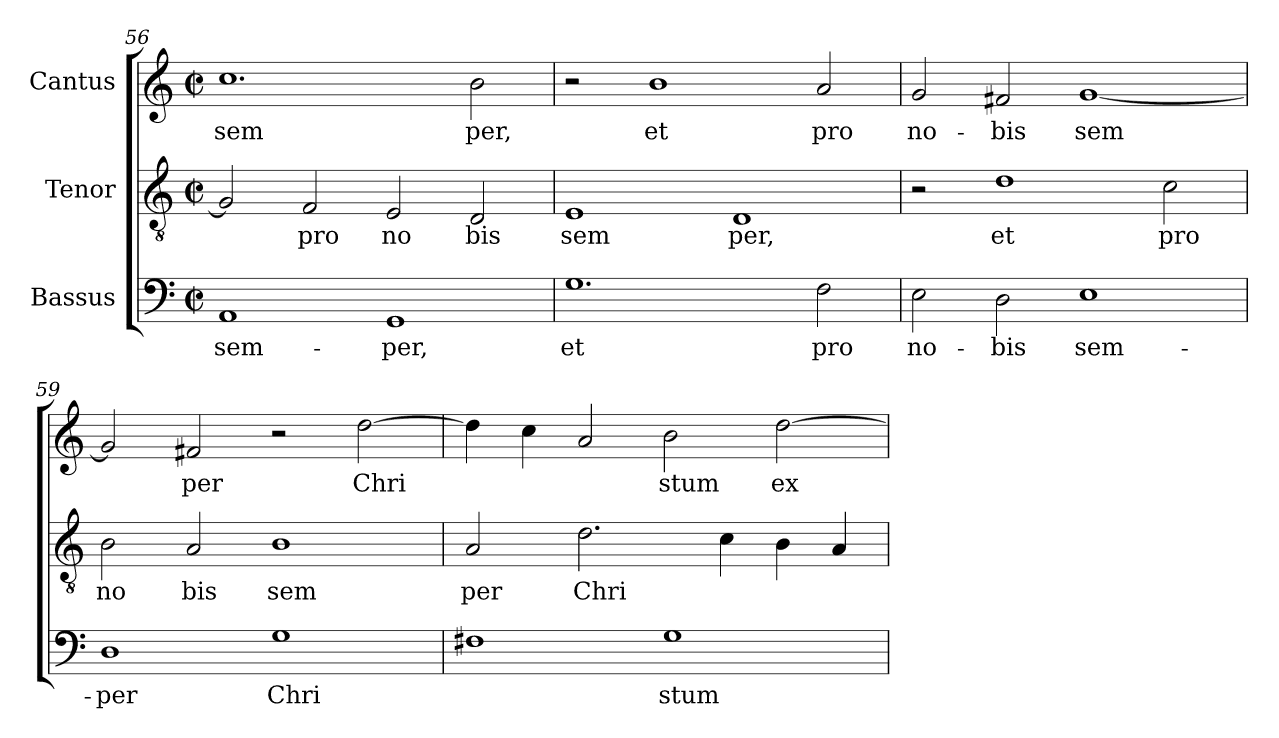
**kern	**text	**kern	**text	**kern	**text
*part3	*part3	*part2	*part2	*part1	*part1
*staff3	*staff3	*staff2	*staff2	*staff1	*staff1
*I"Bassus	*	*I"Tenor	*	*I"Cantus	*
*clefF4	*	*clefGv2	*	*clefG2	*
*k[]	*	*k[]	*	*k[]	*
*C:	*	*C:	*	*C:	*
*M2/2	*	*M2/2	*	*M2/2	*
*met(c|)	*	*met(c|)	*	*met(c|)	*
=56	=56	=56	=56	=56	=56
!	!LO:LY:b:cj	!	!LO:LY:b:cj	!	!LO:LY:b:cj
1AA	sem-	2G/]	.	1.cc	sem
!	!	!	!LO:LY:b:cj	!	!
.	.	2F/	pro	.	.
!	!LO:LY:b:cj	!	!LO:LY:b:cj	!	!
1GG	-per,	2E/	no	.	.
!	!	!	!LO:LY:b:cj	!	!LO:LY:b:cj
.	.	2D/	bis	2b\	per,
=57	=57	=57	=57	=57	=57
!	!LO:LY:b:cj	!	!LO:LY:b:cj	!	!
1.G	et	1E	sem	2r	.
!	!	!	!	!	!LO:LY:b:cj
.	.	.	.	1b	et
!	!	!	!LO:LY:b:cj	!	!
.	.	1D	per,	.	.
!	!LO:LY:b:cj	!	!	!	!LO:LY:b:cj
2F\	pro	.	.	2a/	pro
!!LO:PB:g=z
=58	=58	=58	=58	=58	=58
!	!LO:LY:b:cj	!	!	!	!LO:LY:b:cj
2E\	no-	2r	.	2g/	no-
!	!LO:LY:b:cj	!	!LO:LY:b:cj	!	!LO:LY:b:cj
2D\	-bis	1d	et	2f#X/	-bis
!	!LO:LY:b:cj	!	!	!	!LO:LY:b:cj
1E	sem-	.	.	[<1g	sem-
!	!	!	!LO:LY:b:cj	!	!
.	.	2c\	pro	.	.
=59	=59	=59	=59	=59	=59
!	!LO:LY:b:cj	!	!LO:LY:b:cj	!	!LO:LY:b:cj
1D	-per	2B\	no	2g/]	--
!	!	!	!LO:LY:b:cj	!	!LO:LY:b:cj
.	.	2A/	bis	2f#X/	-per
!	!LO:LY:b:cj	!	!LO:LY:b:cj	!	!
1G	Chri-	1B	sem	2r	.
!	!	!	!	!	!LO:LY:b:cj
.	.	.	.	[>2dd\	Chri-
=60	=60	=60	=60	=60	=60
!	!LO:LY:b:cj	!	!LO:LY:b:cj	!	!LO:LY:b:cj
1F#X	--	2A/	per	4dd\]	--
!	!	!	!	!	!LO:LY:b:cj
.	.	.	.	4cc\	--
!	!	!	!LO:LY:b:cj	!	!LO:LY:b:cj
.	.	2.d\	Chri	2a/	--
!	!LO:LY:b:cj	!	!	!	!LO:LY:b:cj
1G	-stum	.	.	2b\	-stum
!	!	!	!LO:LY:b:cj	!	!
.	.	4c\	.	.	.
!	!	!	!LO:LY:b:cj	!	!LO:LY:b:cj
.	.	4B\	.	[>2dd\	ex-
!	!	!	!LO:LY:b:cj	!	!
.	.	4A/	.	.	.
=	=	=	=	=	=
*-	*-	*-	*-	*-	*-
